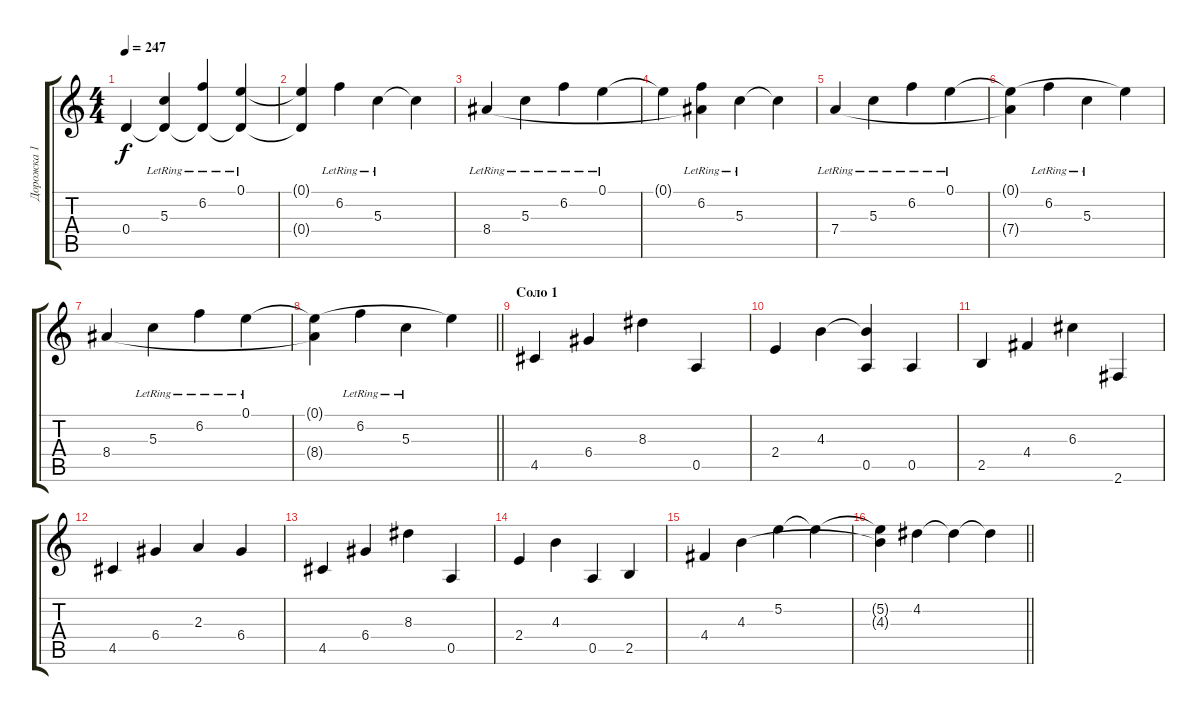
\track ("Дорожка 1" "Дорожка 1") {instrument acousticguitarnylon}
\staff {score tabs}
\tuning (E4 B3 G3 D3 A2 E2) {hide}
\ts (4 4)
\tempo 247
\clef g2
\ks c
0.4.4{dy f} (5.3{lr} 0.4{t}).4 (6.2{lr} 0.4{t}).4 (0.1{lr} 0.4{t}).4 |
(0.1{t} 0.4{t}).4 6.2{lr}.4 5.3{lr}.4 5.3{t}.4 |
8.4{lr}.4 5.3{lr}.4 6.2{lr}.4 0.1{lr}.4 |
0.1{t}.4 (6.2{lr} 8.4{t}).4 5.3{lr}.4 5.3{t}.4 |
7.4{lr}.4 5.3{lr}.4 6.2{lr}.4 0.1{lr}.4 |
(0.1{t} 7.4{t}).4 6.2{lr}.4 5.3{lr}.4 0.1{t}.4 |
8.4.4 5.3{lr}.4 6.2{lr}.4 0.1{lr}.4 |
\barLineRight lightlight
(0.1{t} 8.4{t}).4 6.2{lr}.4 5.3{lr}.4 0.1{t}.4 |
\section ("" "Соло 1")
4.5.4 6.4.4 8.3.4 0.5.4 |
2.4.4 4.3.4 (4.3{t} 0.5).4 0.5.4 |
2.5.4 4.4.4 6.3.4 2.6.4 |
4.5.4 6.4.4 2.3.4 6.4.4 |
4.5.4 6.4.4 8.3.4 0.5.4 |
2.4.4 4.3.4 0.5.4 2.5.4 |
4.4.4 4.3.4 5.2.4 5.2{t}.4 |
\barLineRight lightlight
(5.2{t} 4.3{t}).4 4.2.4 4.2{t}.4 4.2{t}.4
